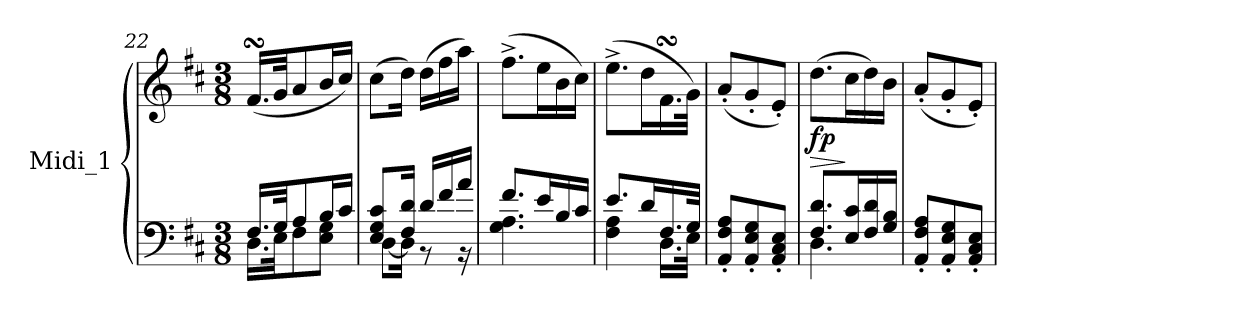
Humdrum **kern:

**kern	**kern	**dynam
*part1	*part1	*part1
*staff2	*staff1	*staff1/2
*I"Midi_1	*	*
*clefF4	*clefG2	*
*k[f#c#]	*k[f#c#]	*
*D:	*D:	*
*M3/8	*M3/8	*
=22	=22	=22
*^	*	*
16.F#/LL	16.D\LL	(>16.f#sSsS/LL	.
32G/JK	32E\JK	32g/JK	.
8A/	8F#\	8a/	.
16B/L	8E\ 8G\J	16b/L	.
16c#/JJ	.	16cc#/JJ)	.
=23	=23	=23	=23
8E/ 8G/ 8c#/L	[8D\L	(>8cc#\L	.
16F#/ 16d/Jk	16D\Jk]	16dd\Jk)	.
16d/LL	8r	(>16dd\LL	.
16f#/	.	16ff#\	.
16a/JJ	16r	16aa\JJ)	.
=24	=24	=24	=24
*	*	*MM75	*
8.f#/L	4.G\ 4.A\	(>8.ff#^\L	.
16e/L	.	16ee\L	.
16B/	.	16b\	.
16c#/JJ	.	16cc#\JJ)	.
=25	=25	=25	=25
8.e/L	4F#\ 4A\	(>8.ee^\L	.
16d/L	.	16dd\L	.
16.F#/	16.D\LL	16.f#sSsS\	.
32G/JJk	32E\JJk	32g\JJk)	.
*v	*v	*	*
!!LO:LB:g=z
=26	=26	=26
8AA/' 8F#/' 8A/'L	(>8a'/L	.
8AA/' 8E/' 8G/'	8g'/	.
8AA/' 8C#/' 8E/'J	8e'/J)	.
=27	=27	=27
*^	*	*
!	!	!	!LO:HP:b
!	!	!	!LO:DY:n=1:b
8.F#/ 8.d/L	4.D\	(>8.dd\L	> fp
16E/ 16c#/L	.	16cc#\L	]
16F#/ 16d/	.	16dd\)	.
16G/ 16B/JJ	.	16b\JJ	.
*v	*v	*	*
=28	=28	=28
8AA/' 8F#/' 8A/'L	(>8a'/L	.
8AA/' 8E/' 8G/'	8g'/	.
8AA/' 8C#/' 8E/'J	8e'/J)	.
=	=	=
*-	*-	*-
